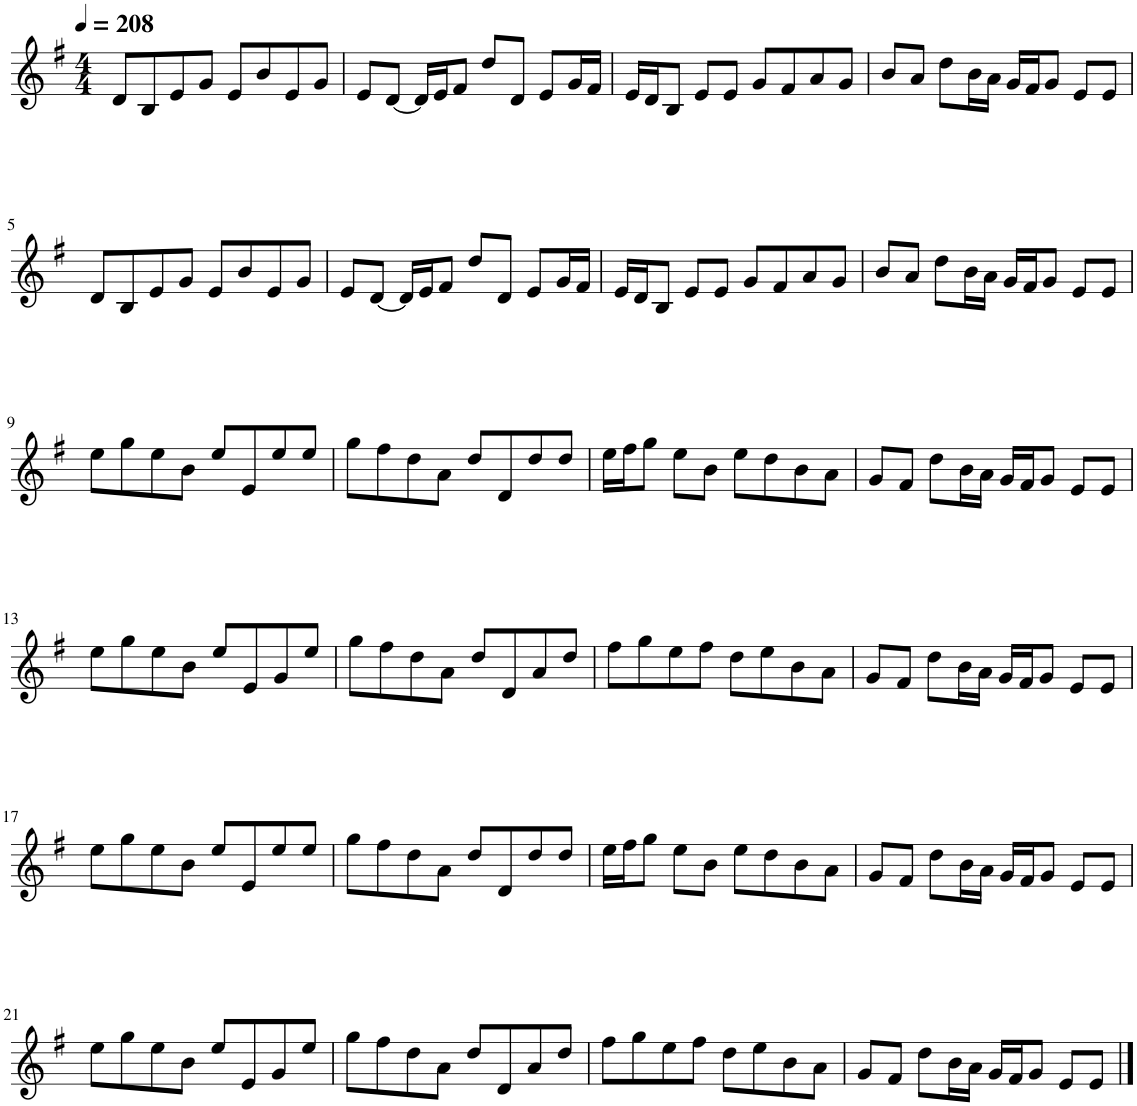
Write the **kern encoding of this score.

**kern
*part1
*staff1
*I"Piano
*I'Pno.
*clefG2
*k[f#]
*M4/4
*MM208
=1
8d/L
8B/
8e/
8g/J
8e/L
8b/
8e/
8g/J
=2
8e/L
[8d/J
16d/LL]
16e/J
8f#/J
8dd/L
8d/J
8e/L
16g/L
16f#/JJ
=3
16e/LL
16d/J
8B/J
8e/L
8e/J
8g/L
8f#/
8a/
8g/J
=4
8b/L
8a/J
8dd\L
16b\L
16a\JJ
16g/LL
16f#/J
8g/J
8e/L
8e/J
!!LO:LB:g=z
=5
8d/L
8B/
8e/
8g/J
8e/L
8b/
8e/
8g/J
=6
8e/L
[8d/J
16d/LL]
16e/J
8f#/J
8dd/L
8d/J
8e/L
16g/L
16f#/JJ
=7
16e/LL
16d/J
8B/J
8e/L
8e/J
8g/L
8f#/
8a/
8g/J
=8
8b/L
8a/J
8dd\L
16b\L
16a\JJ
16g/LL
16f#/J
8g/J
8e/L
8e/J
!!LO:LB:g=z
=9
8ee\L
8gg\
8ee\
8b\J
8ee/L
8e/
8ee/
8ee/J
=10
8gg\L
8ff#\
8dd\
8a\J
8dd/L
8d/
8dd/
8dd/J
=11
16ee\LL
16ff#\J
8gg\J
8ee\L
8b\J
8ee\L
8dd\
8b\
8a\J
=12
8g/L
8f#/J
8dd\L
16b\L
16a\JJ
16g/LL
16f#/J
8g/J
8e/L
8e/J
!!LO:LB:g=z
=13
8ee\L
8gg\
8ee\
8b\J
8ee/L
8e/
8g/
8ee/J
=14
8gg\L
8ff#\
8dd\
8a\J
8dd/L
8d/
8a/
8dd/J
=15
8ff#\L
8gg\
8ee\
8ff#\J
8dd\L
8ee\
8b\
8a\J
=16
8g/L
8f#/J
8dd\L
16b\L
16a\JJ
16g/LL
16f#/J
8g/J
8e/L
8e/J
!!LO:LB:g=z
=17
8ee\L
8gg\
8ee\
8b\J
8ee/L
8e/
8ee/
8ee/J
=18
8gg\L
8ff#\
8dd\
8a\J
8dd/L
8d/
8dd/
8dd/J
=19
16ee\LL
16ff#\J
8gg\J
8ee\L
8b\J
8ee\L
8dd\
8b\
8a\J
=20
8g/L
8f#/J
8dd\L
16b\L
16a\JJ
16g/LL
16f#/J
8g/J
8e/L
8e/J
!!LO:LB:g=z
=21
8ee\L
8gg\
8ee\
8b\J
8ee/L
8e/
8g/
8ee/J
=22
8gg\L
8ff#\
8dd\
8a\J
8dd/L
8d/
8a/
8dd/J
=23
8ff#\L
8gg\
8ee\
8ff#\J
8dd\L
8ee\
8b\
8a\J
=24
8g/L
8f#/J
8dd\L
16b\L
16a\JJ
16g/LL
16f#/J
8g/J
8e/L
8e/J
==
*-
